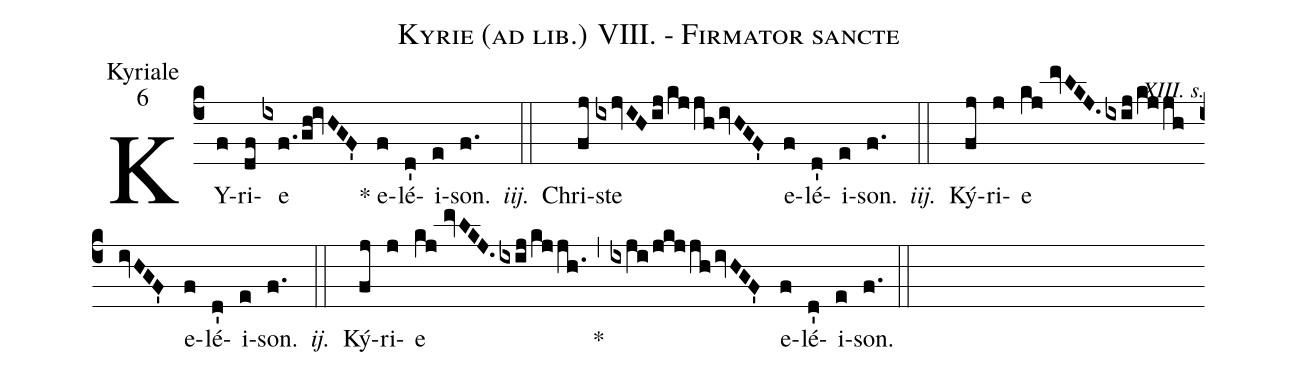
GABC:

name:Kyrie (ad lib.) VIII. - Firmator sancte;
office-part:Kyriale;
mode:6;
commentary:XIII. s.;
%%
(c4) KY(f)ri(df)e(ixf./gh!ivHGF') () * e(f)lé(d')i(e)son.(f.) <i>iij.</i>(::)
Chri(fj)ste(ixjvIHij/kjjhivHGF') e(f)lé(d')i(e)son.(f.) <i>iij.</i>(::)
Ký(fj)ri(j)e(kj//mvLKJ.ixij/kjjhivHGF') e(f)lé(d')i(e)son.(f.) <i>ij.</i>(::)
Ký(fj)ri(j)e(kj//mvLKJ.ixij/kjjh.) <clear>*(,) (ixji/jkjjhivHGF') e(f)lé(d')i(e)son.(f.) (::)
